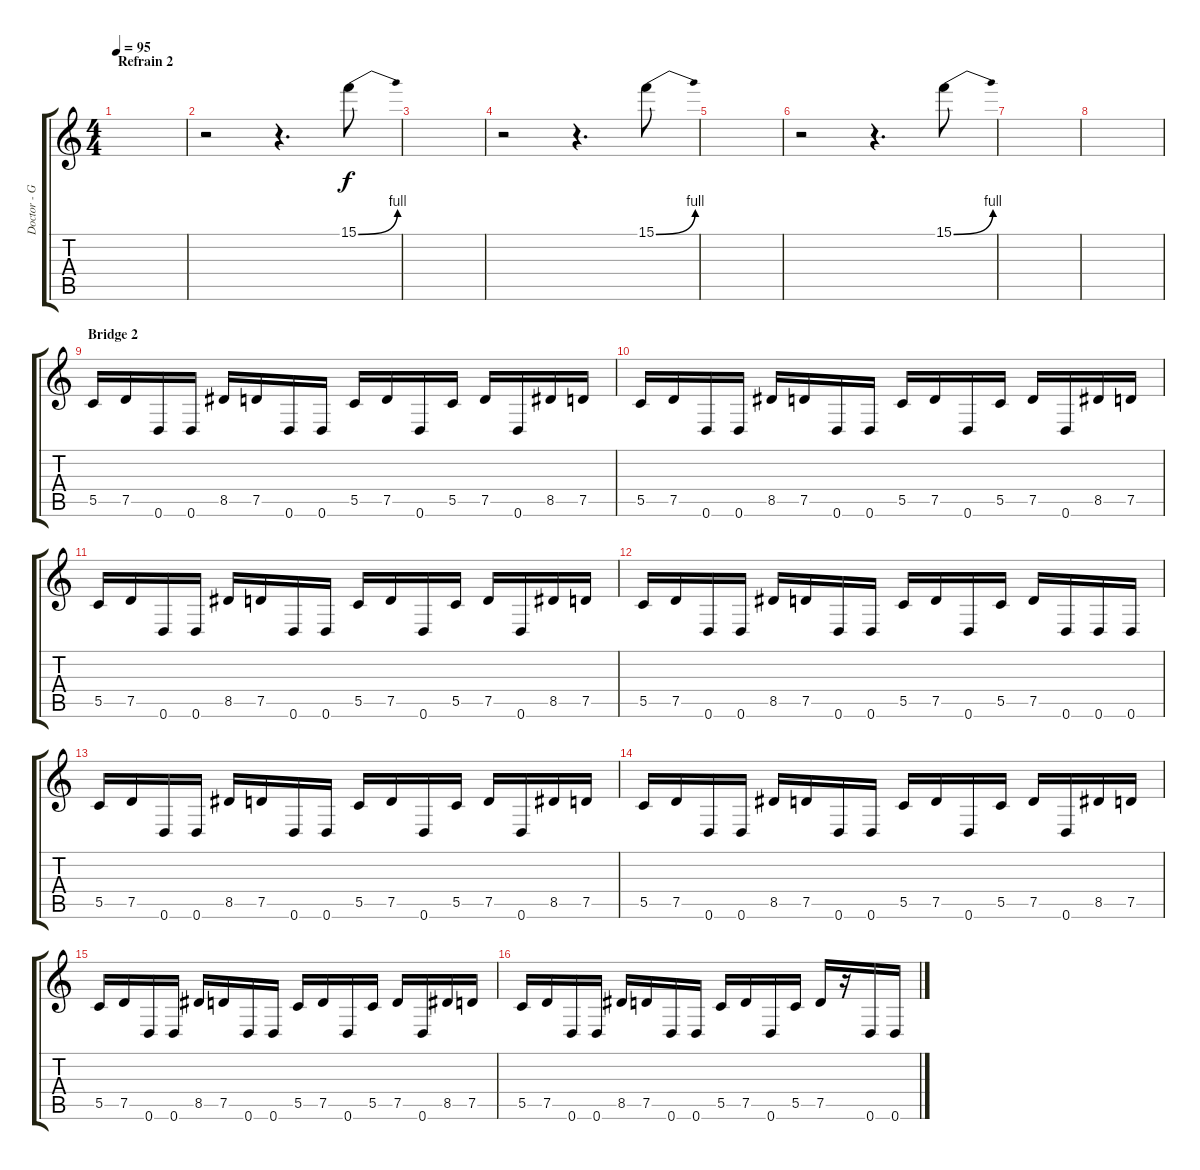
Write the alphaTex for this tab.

\track ("Doctor - Guitar 1" "Doctor - G") {instrument distortionguitar}
\staff {score tabs}
\tuning (D4 A3 F3 C3 G2 D2) {hide}
\ts (4 4)
\section ("" "Refrain 2")
\tempo 95
\clef g2
\ks c
|
r.2 r.4{d} 15.1{be (bend 0 0 60 4)}.8 |
|
r.2 r.4{d} 15.1{be (bend 0 0 60 4)}.8 |
|
r.2 r.4{d} 15.1{be (bend 0 0 60 4)}.8 |
|
|
\section ("" "Bridge 2")
5.5.16 7.5.16 0.6.16 0.6.16 8.5.16 7.5.16 0.6.16 0.6.16 5.5.16 7.5.16 0.6.16 5.5.16 7.5.16 0.6.16 8.5.16 7.5.16 |
5.5.16 7.5.16 0.6.16 0.6.16 8.5.16 7.5.16 0.6.16 0.6.16 5.5.16 7.5.16 0.6.16 5.5.16 7.5.16 0.6.16 8.5.16 7.5.16 |
5.5.16 7.5.16 0.6.16 0.6.16 8.5.16 7.5.16 0.6.16 0.6.16 5.5.16 7.5.16 0.6.16 5.5.16 7.5.16 0.6.16 8.5.16 7.5.16 |
5.5.16 7.5.16 0.6.16 0.6.16 8.5.16 7.5.16 0.6.16 0.6.16 5.5.16 7.5.16 0.6.16 5.5.16 7.5.16 0.6.16 0.6.16 0.6.16 |
5.5.16 7.5.16 0.6.16 0.6.16 8.5.16 7.5.16 0.6.16 0.6.16 5.5.16 7.5.16 0.6.16 5.5.16 7.5.16 0.6.16 8.5.16 7.5.16 |
5.5.16 7.5.16 0.6.16 0.6.16 8.5.16 7.5.16 0.6.16 0.6.16 5.5.16 7.5.16 0.6.16 5.5.16 7.5.16 0.6.16 8.5.16 7.5.16 |
5.5.16 7.5.16 0.6.16 0.6.16 8.5.16 7.5.16 0.6.16 0.6.16 5.5.16 7.5.16 0.6.16 5.5.16 7.5.16 0.6.16 8.5.16 7.5.16 |
5.5.16 7.5.16 0.6.16 0.6.16 8.5.16 7.5.16 0.6.16 0.6.16 5.5.16 7.5.16 0.6.16 5.5.16 7.5.16 r.16 0.6.16 0.6.16
